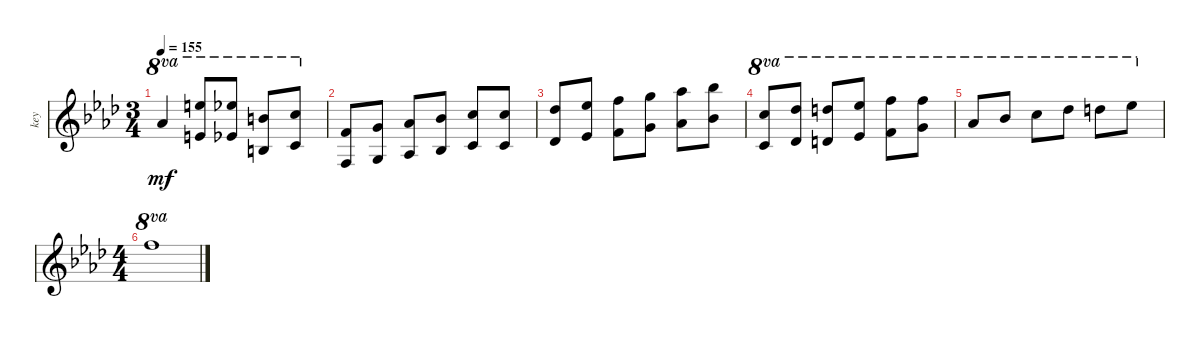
\track ("key" "key") {instrument electricgrandpiano}
\staff {score}
\tuning (E4 B3 G3 D3 A2 E2 B1) {hide}
\ts (3 4)
\tempo 155
\clef g2
\ks ab
16.1.4{ot 8va dy mf} (12.1 29.2).8{ot 8va} (11.1 28.2).8{ot 8va} (7.1 24.2).8{ot 8va} (8.1 25.2).8{ot 8va} |
(1.1 3.4).8 (3.1 0.3).8 (4.1 1.3).8 (6.1 3.3).8 (8.1 1.2).8 (8.1 1.2).8 |
(9.1 2.2).8 (11.1 4.2).8 (1.1 18.2).8 (3.1 20.2).8 (4.1 21.2).8 (6.1 23.2).8 |
(8.1 25.2).8{ot 8va} (9.1 26.2).8{ot 8va} (10.1 27.2).8{ot 8va} (11.1 28.2).8{ot 8va} (13.1 30.2).8{ot 8va} (15.1 30.2).8{ot 8va} |
16.1.8{ot 8va} 18.1.8{ot 8va} 20.1.8{ot 8va} 21.1.8{ot 8va} 22.1.8{ot 8va} 23.1.8{ot 8va} |
\ts (4 4)
25.1.1{ot 8va}
